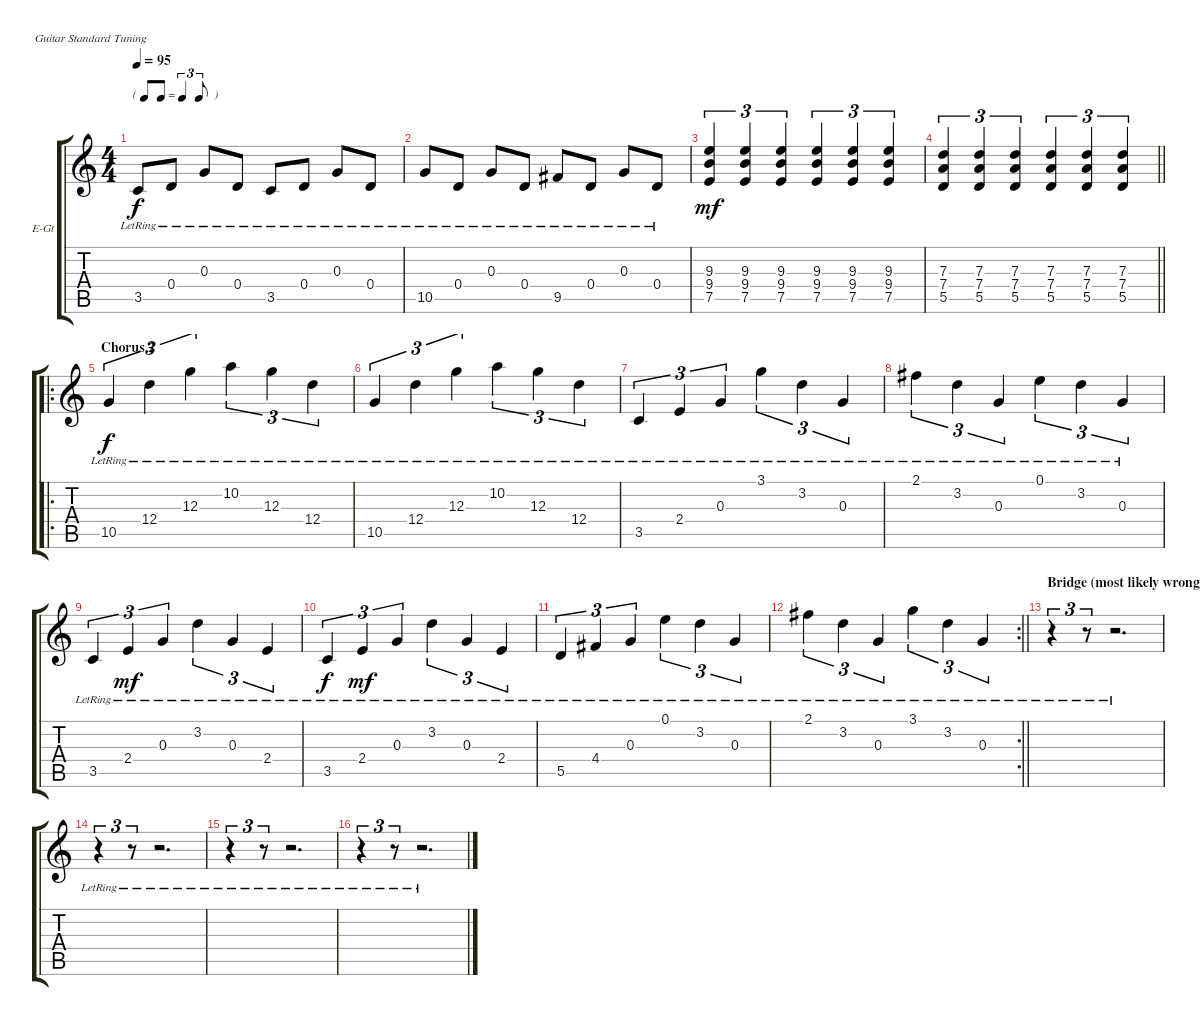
\bracketExtendMode groupsimilarinstruments
\firstSystemTrackNameOrientation horizontal
\otherSystemsTrackNameOrientation horizontal
\track ("Track 1" "E-Gt") {instrument electricguitarclean}
\staff {score tabs}
\tuning (E4 B3 G3 D3 A2 E2)
\ts (4 4)
\tf triplet8th
\tempo 95
\clef g2
\ks c
3.5{lr}.8{dy f} 0.4{lr}.8 0.3{lr}.8 0.4{lr}.8 3.5{lr}.8 0.4{lr}.8 0.3{lr}.8 0.4{lr}.8 |
10.5{lr}.8 0.4{lr}.8 0.3{lr}.8 0.4{lr}.8 9.5{lr}.8 0.4{lr}.8 0.3{lr}.8 0.4{lr}.8 |
(7.5 9.4 9.3).4{tu (3 2) dy mf} (7.5 9.4 9.3).4{tu (3 2)} (7.5 9.4 9.3).4{tu (3 2)} (7.5 9.4 9.3).4{tu (3 2)} (7.5 9.4 9.3).4{tu (3 2)} (7.5 9.4 9.3).4{tu (3 2)} |
\barLineRight lightlight
(5.5 7.4 7.3).4{tu (3 2)} (5.5 7.4 7.3).4{tu (3 2)} (5.5 7.4 7.3).4{tu (3 2)} (5.5 7.4 7.3).4{tu (3 2)} (5.5 7.4 7.3).4{tu (3 2)} (5.5 7.4 7.3).4{tu (3 2)} |
\ro
\section ("" "Chorus 2")
10.5{lr}.4{tu (3 2) dy f} 12.4{lr}.4{tu (3 2)} 12.3{lr}.4{tu (3 2)} 10.2{lr}.4{tu (3 2)} 12.3{lr}.4{tu (3 2)} 12.4{lr}.4{tu (3 2)} |
10.5{lr}.4{tu (3 2)} 12.4{lr}.4{tu (3 2)} 12.3{lr}.4{tu (3 2)} 10.2{lr}.4{tu (3 2)} 12.3{lr}.4{tu (3 2)} 12.4{lr}.4{tu (3 2)} |
3.5{lr}.4{tu (3 2)} 2.4{lr}.4{tu (3 2)} 0.3{lr}.4{tu (3 2)} 3.1{lr}.4{tu (3 2)} 3.2{lr}.4{tu (3 2)} 0.3{lr}.4{tu (3 2)} |
2.1{lr}.4{tu (3 2)} 3.2{lr}.4{tu (3 2)} 0.3{lr}.4{tu (3 2)} 0.1{lr}.4{tu (3 2)} 3.2{lr}.4{tu (3 2)} 0.3{lr}.4{tu (3 2)} |
3.5{lr}.4{tu (3 2)} 2.4{lr}.4{tu (3 2) dy mf} 0.3{lr}.4{tu (3 2)} 3.2{lr}.4{tu (3 2)} 0.3{lr}.4{tu (3 2)} 2.4{lr}.4{tu (3 2)} |
3.5{lr}.4{tu (3 2) dy f} 2.4{lr}.4{tu (3 2) dy mf} 0.3{lr}.4{tu (3 2)} 3.2{lr}.4{tu (3 2)} 0.3{lr}.4{tu (3 2)} 2.4{lr}.4{tu (3 2)} |
5.5{lr}.4{tu (3 2)} 4.4{lr}.4{tu (3 2)} 0.3{lr}.4{tu (3 2)} 0.1{lr}.4{tu (3 2)} 3.2{lr}.4{tu (3 2)} 0.3{lr}.4{tu (3 2)} |
\rc 2
\barLineRight lightlight
2.1{lr}.4{tu (3 2)} 3.2{lr}.4{tu (3 2)} 0.3{lr}.4{tu (3 2)} 3.1{lr}.4{tu (3 2)} 3.2{lr}.4{tu (3 2)} 0.3{lr}.4{tu (3 2)} |
\section ("" "Bridge (most likely wrong)")
r.4{tu (3 2)} r.8{tu (3 2)} r.2{d} |
r.4{tu (3 2)} r.8{tu (3 2)} r.2{d} |
r.4{tu (3 2)} r.8{tu (3 2)} r.2{d} |
r.4{tu (3 2)} r.8{tu (3 2)} r.2{d}
